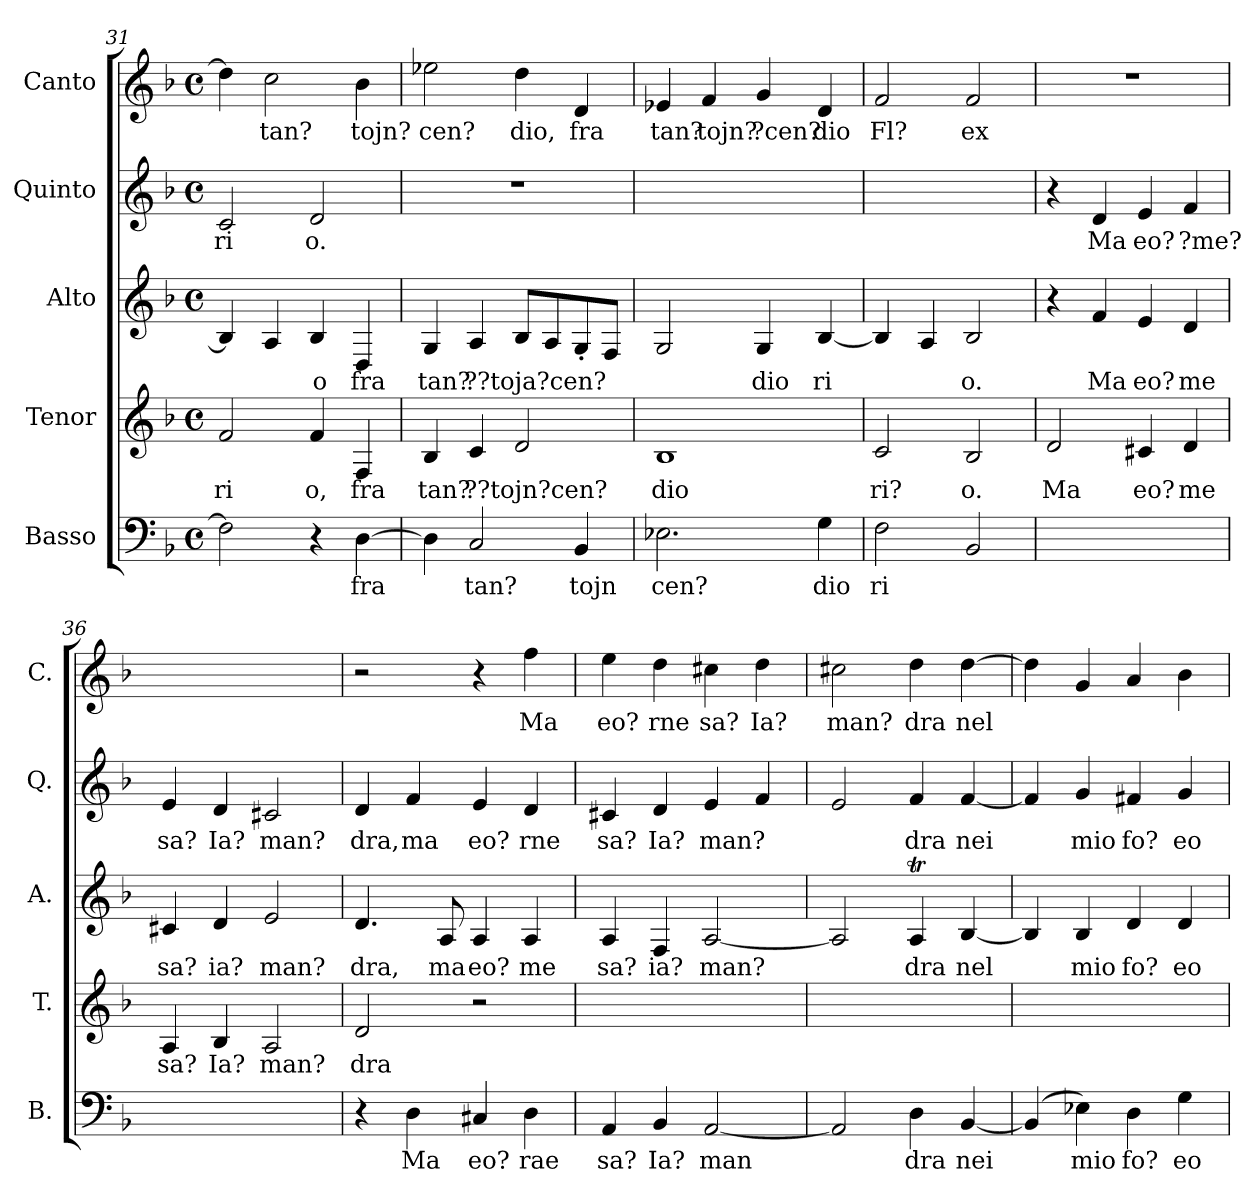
**kern	**text	**kern	**text	**kern	**text	**kern	**text	**kern	**text
*part5	*part5	*part4	*part4	*part3	*part3	*part2	*part2	*part1	*part1
*staff5	*staff5	*staff4	*staff4	*staff3	*staff3	*staff2	*staff2	*staff1	*staff1
*I"Basso	*	*I"Tenor	*	*I"Alto	*	*I"Quinto	*	*I"Canto	*
*I'B.	*	*I'T.	*	*I'A.	*	*I'Q.	*	*I'C.	*
!!LO:PB:g=z
*clefF4	*	*clefG2	*	*clefG2	*	*clefG2	*	*clefG2	*
*k[b-]	*	*k[b-]	*	*k[b-]	*	*k[b-]	*	*k[b-]	*
*F:	*	*F:	*	*F:	*	*F:	*	*F:	*
*M4/4	*	*M4/4	*	*M4/4	*	*M4/4	*	*M4/4	*
*met(c)	*	*met(c)	*	*met(c)	*	*met(c)	*	*met(c)	*
=31	=31	=31	=31	=31	=31	=31	=31	=31	=31
!	!	!	!LO:LY:b	!	!	!	!LO:LY:b	!	!
2F\]	.	2f/	ri	4B-/]	.	2c/	ri	4dd\]	.
!	!	!	!	!	!	!	!	!	!LO:LY:b
.	.	.	.	4A/	.	.	.	2cc\	tan?
!	!	!	!LO:LY:b	!	!LO:LY:b	!	!LO:LY:b	!	!
4r	.	4f/	o,	4B-/	o	2d/	o.	.	.
!	!LO:LY:b	!	!LO:LY:b	!	!LO:LY:b	!	!	!	!LO:LY:b
[4D\	fra	4F/	fra	4D/	fra	.	.	4b-\	tojn?
=32	=32	=32	=32	=32	=32	=32	=32	=32	=32
!	!	!	!LO:LY:b	!	!LO:LY:b	!	!	!	!LO:LY:b
4D\]	.	4B-/	tan?	4G/	tan?	1r	.	2ee-X\	cen?
!	!LO:LY:b	!	!LO:LY:b	!	!LO:LY:b	!	!	!	!
2C/	tan?	4c/	??tojn?cen?	4A/	??toja?cen?	.	.	.	.
!	!	!	!	!	!	!	!	!	!LO:LY:b
.	.	2d/	.	8B-/L	.	.	.	4dd\	dio,
.	.	.	.	8A/	.	.	.	.	.
!	!LO:LY:b	!	!	!	!	!	!	!	!LO:LY:b
4BB-/	tojn	.	.	8G'</	.	.	.	4d/	fra
.	.	.	.	8F/J	.	.	.	.	.
=33	=33	=33	=33	=33	=33	=33	=33	=33	=33
!	!LO:LY:b	!	!LO:LY:b	!	!	!	!	!	!LO:LY:b
2.E-X\	cen?	1B-	dio	2G/	.	1ryy	.	4e-X/	tan?
!	!	!	!	!	!	!	!	!	!LO:LY:b
.	.	.	.	.	.	.	.	4f/	tojn?
!	!	!	!	!	!LO:LY:b	!	!	!	!LO:LY:b
.	.	.	.	4G/	dio	.	.	4g/	?cen?
!	!LO:LY:b	!	!	!	!LO:LY:b	!	!	!	!LO:LY:b
4G\	dio	.	.	[4B-/	ri	.	.	4d/	dio
=34	=34	=34	=34	=34	=34	=34	=34	=34	=34
!	!LO:LY:b	!	!LO:LY:b	!	!	!	!	!	!LO:LY:b
2F\	ri	2c/	ri?	4B-/]	.	1ryy	.	2f/	Fl?
.	.	.	.	4A/	.	.	.	.	.
!	!	!	!LO:LY:b	!	!LO:LY:b	!	!	!	!LO:LY:b
2BB-/	.	2B-/	o.	2B-/	o.	.	.	2f/	ex
=35	=35	=35	=35	=35	=35	=35	=35	=35	=35
!	!	!	!LO:LY:b	!	!	!	!	!	!
1ryy	.	2d/	Ma	4r	.	4r	.	1r	.
!	!	!	!	!	!LO:LY:b	!	!LO:LY:b	!	!
.	.	.	.	4f/	Ma	4d/	Ma	.	.
!	!	!	!LO:LY:b	!	!LO:LY:b	!	!LO:LY:b	!	!
.	.	4c#X/	eo?	4e/	eo?	4e/	eo?	.	.
!	!	!	!LO:LY:b	!	!LO:LY:b	!	!LO:LY:b	!	!
.	.	4d/	me	4d/	me	4f/	?me?	.	.
!!LO:LB:g=z
=36	=36	=36	=36	=36	=36	=36	=36	=36	=36
!	!	!	!LO:LY:b	!	!LO:LY:b	!	!LO:LY:b	!	!
1ryy	.	4A/	sa?	4c#X/	sa?	4e/	sa?	1ryy	.
!	!	!	!LO:LY:b	!	!LO:LY:b	!	!LO:LY:b	!	!
.	.	4B-/	Ia?	4d/	ia?	4d/	Ia?	.	.
!	!	!	!LO:LY:b	!	!LO:LY:b	!	!LO:LY:b	!	!
.	.	2A/	man?	2e/	man?	2c#X/	man?	.	.
=37	=37	=37	=37	=37	=37	=37	=37	=37	=37
!	!	!	!LO:LY:b	!	!LO:LY:b	!	!LO:LY:b	!	!
4r	.	2d/	dra	4.d/	dra,	4d/	dra,	2r	.
!	!LO:LY:b	!	!	!	!	!	!LO:LY:b	!	!
4D\	Ma	.	.	.	.	4f/	ma	.	.
!	!	!	!	!	!LO:LY:b	!	!	!	!
.	.	.	.	8A/	ma	.	.	.	.
!	!LO:LY:b	!	!	!	!LO:LY:b	!	!LO:LY:b	!	!
4C#X/	eo?	2r	.	4A/	eo?	4e/	eo?	4r	.
!	!LO:LY:b	!	!	!	!LO:LY:b	!	!LO:LY:b	!	!LO:LY:b
4D\	rae	.	.	4A/	me	4d/	rne	4ff\	Ma
=38	=38	=38	=38	=38	=38	=38	=38	=38	=38
!	!LO:LY:b	!	!	!	!LO:LY:b	!	!LO:LY:b	!	!LO:LY:b
4AA/	sa?	1ryy	.	4A/	sa?	4c#X/	sa?	4ee\	eo?
!	!LO:LY:b	!	!	!	!LO:LY:b	!	!LO:LY:b	!	!LO:LY:b
4BB-/	Ia?	.	.	4F/	ia?	4d/	Ia?	4dd\	rne
!	!LO:LY:b	!	!	!	!LO:LY:b	!	!LO:LY:b	!	!LO:LY:b
[2AA/	man	.	.	[2A/	man?	4e/	man?	4cc#X\	sa?
!	!	!	!	!	!	!	!	!	!LO:LY:b
.	.	.	.	.	.	4f/	.	4dd\	Ia?
=39	=39	=39	=39	=39	=39	=39	=39	=39	=39
!	!	!	!	!	!	!	!	!	!LO:LY:b
2AA/]	.	1ryy	.	2A/]	.	2e/	.	2cc#X\	man?
!	!LO:LY:b	!	!	!	!LO:LY:b	!	!LO:LY:b	!	!LO:LY:b
4D\	dra	.	.	4At/	dra	4f/	dra	4dd\	dra
!	!LO:LY:b	!	!	!	!LO:LY:b	!	!LO:LY:b	!	!LO:LY:b
[4BB-/	nei	.	.	[4B-TTT/	nel	[4f/	nei	[4dd\	nel
=40	=40	=40	=40	=40	=40	=40	=40	=40	=40
(>4BB-/]	.	1ryy	.	4B-/]	.	4f/]	.	4dd\]	.
!	!LO:LY:b	!	!	!	!LO:LY:b	!	!LO:LY:b	!	!
4E-X\)	mio	.	.	4B-/	mio	4g/	mio	4g/	.
!	!LO:LY:b	!	!	!	!LO:LY:b	!	!LO:LY:b	!	!
4D\	fo?	.	.	4d/	fo?	4f#X/	fo?	4a/	.
!	!LO:LY:b	!	!	!	!LO:LY:b	!	!LO:LY:b	!	!
4G\	eo	.	.	4d/	eo	4g/	eo	4b-\	.
=	=	=	=	=	=	=	=	=	=
*-	*-	*-	*-	*-	*-	*-	*-	*-	*-
